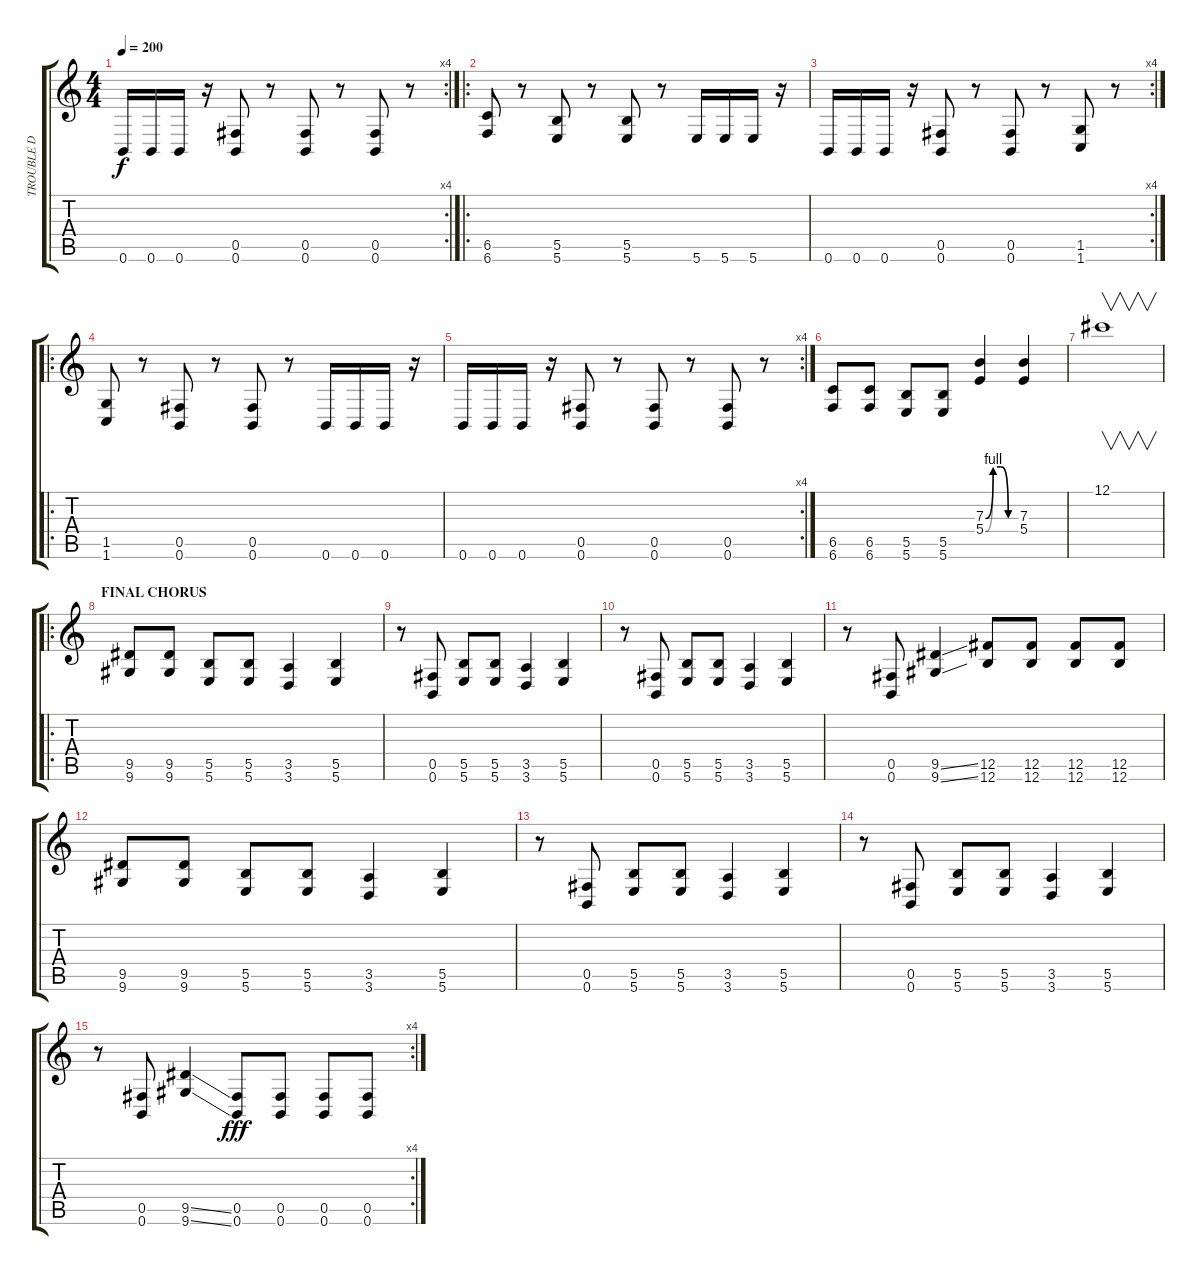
\track ("TROUBLE D" "TROUBLE D") {instrument electricbassfinger}
\staff {score tabs}
\tuning (Db4 Ab3 E3 B2 Gb2 B1) {hide}
\rc 4
\ts (4 4)
\tempo 200
\clef g2
\ks c
0.6.16{dy f} 0.6.16 0.6.16 r.16 (0.5 0.6).8 r.8 (0.5 0.6).8 r.8 (0.5 0.6).8 r.8 |
\ro
(6.5 6.6).8 r.8 (5.5 5.6).8 r.8 (5.5 5.6).8 r.8 5.6.16 5.6.16 5.6.16 r.16 |
\rc 4
0.6.16 0.6.16 0.6.16 r.16 (0.5 0.6).8 r.8 (0.5 0.6).8 r.8 (1.5 1.6).8 r.8 |
\ro
(1.5 1.6).8 r.8 (0.5 0.6).8 r.8 (0.5 0.6).8 r.8 0.6.16 0.6.16 0.6.16 r.16 |
\rc 4
0.6.16 0.6.16 0.6.16 r.16 (0.5 0.6).8 r.8 (0.5 0.6).8 r.8 (0.5 0.6).8 r.8 |
(6.5 6.6).8 (6.5 6.6).8 (5.5 5.6).8 (5.5 5.6).8 (7.3{be (custom 0 0 15 4 30 4 45 0 60 0)} 5.4{be (custom 0 0 15 4 30 4 45 0 60 0)}).4 (7.3 5.4).4 |
12.1.1{v} |
\ro
\section ("" "FINAL CHORUS")
(9.5 9.6).8 (9.5 9.6).8 (5.5 5.6).8 (5.5 5.6).8 (3.5 3.6).4 (5.5 5.6).4 |
r.8 (0.5 0.6).8 (5.5 5.6).8 (5.5 5.6).8 (3.5 3.6).4 (5.5 5.6).4 |
r.8 (0.5 0.6).8 (5.5 5.6).8 (5.5 5.6).8 (3.5 3.6).4 (5.5 5.6).4 |
r.8 (0.5 0.6).8 (9.5{ss} 9.6{ss}).4 (12.5 12.6).8 (12.5 12.6).8 (12.5 12.6).8 (12.5 12.6).8 |
(9.5 9.6).8 (9.5 9.6).8 (5.5 5.6).8 (5.5 5.6).8 (3.5 3.6).4 (5.5 5.6).4 |
r.8 (0.5 0.6).8 (5.5 5.6).8 (5.5 5.6).8 (3.5 3.6).4 (5.5 5.6).4 |
r.8 (0.5 0.6).8 (5.5 5.6).8 (5.5 5.6).8 (3.5 3.6).4 (5.5 5.6).4 |
\rc 4
r.8 (0.5 0.6).8 (9.5{ss} 9.6{ss}).4 (0.5 0.6).8{dy fff} (0.5 0.6).8 (0.5 0.6).8 (0.5 0.6).8
